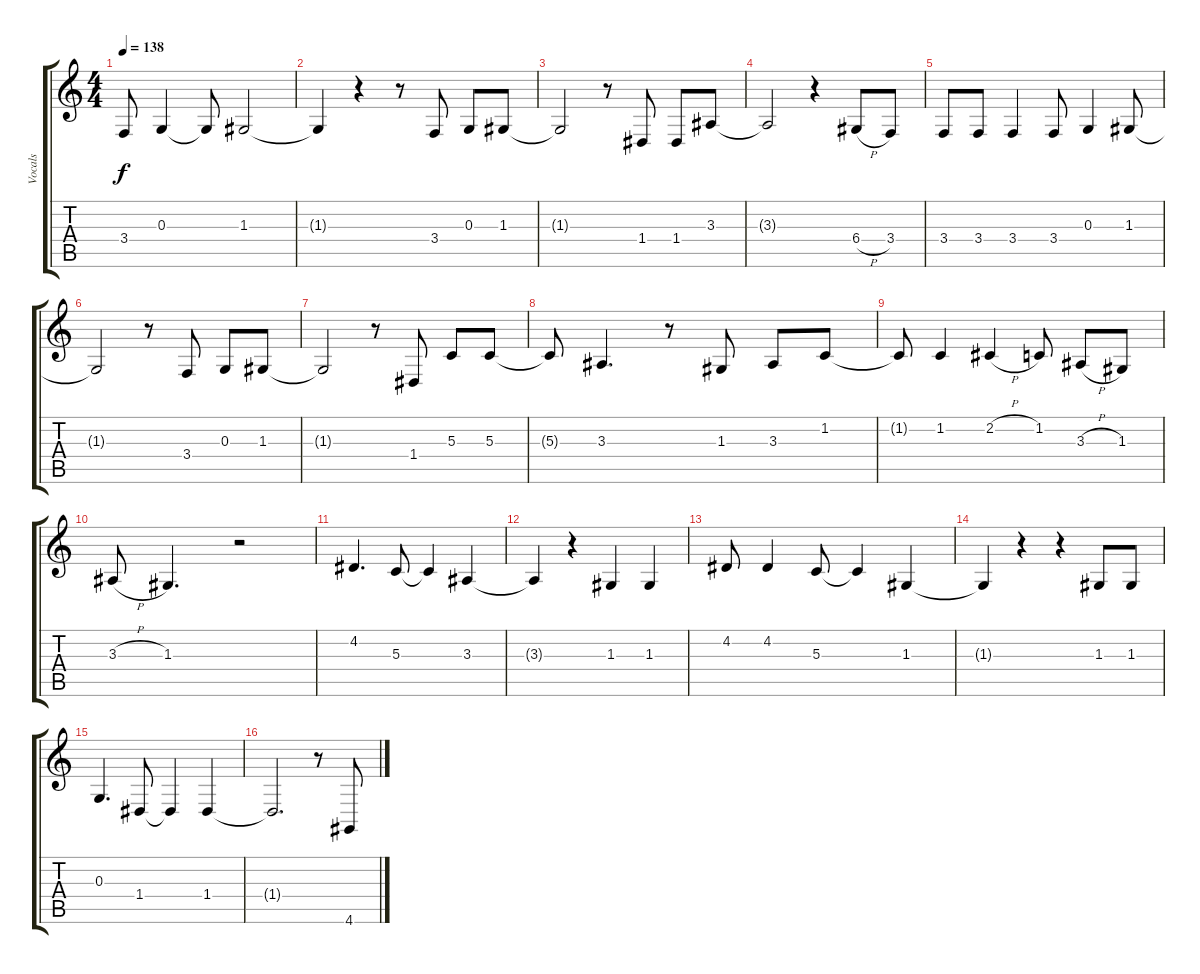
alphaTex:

\track ("Vocals" "Vocals") {instrument violin}
\staff {score tabs}
\tuning (E4 B3 G3 D3 A2 E2) {hide}
\ts (4 4)
\tempo 138
\clef g2
\ks c
3.4{t}.8{dy f} 0.3.4 0.3{t}.8 1.3.2 |
1.3{t}.4 r.4 r.8 3.4.8 0.3.8 1.3.8 |
1.3{t}.2 r.8 1.4.8 1.4.8 3.3.8 |
3.3{t}.2 r.4 6.4{h}.8 3.4.8 |
3.4.8 3.4.8 3.4.4 3.4.8 0.3.4 1.3.8 |
1.3{t}.2 r.8 3.4.8 0.3.8 1.3.8 |
1.3{t}.2 r.8 1.4.8 5.3.8 5.3.8 |
5.3{t}.8 3.3.4{d} r.8 1.3.8 3.3.8 1.2.8 |
1.2{t}.8 1.2.4 2.2{h}.4 1.2.8 3.3{h}.8 1.3.8 |
3.3{h}.8 1.3.4{d} r.2 |
4.2.4{d} 5.3.8 5.3{t}.4 3.3.4 |
3.3{t}.4 r.4 1.3.4 1.3.4 |
4.2.8 4.2.4 5.3.8 5.3{t}.4 1.3.4 |
1.3{t}.4 r.4 r.4 1.3.8 1.3.8 |
0.3.4{d} 1.4.8 1.4{t}.4 1.4.4 |
1.4{t}.2{d} r.8 4.6.8
